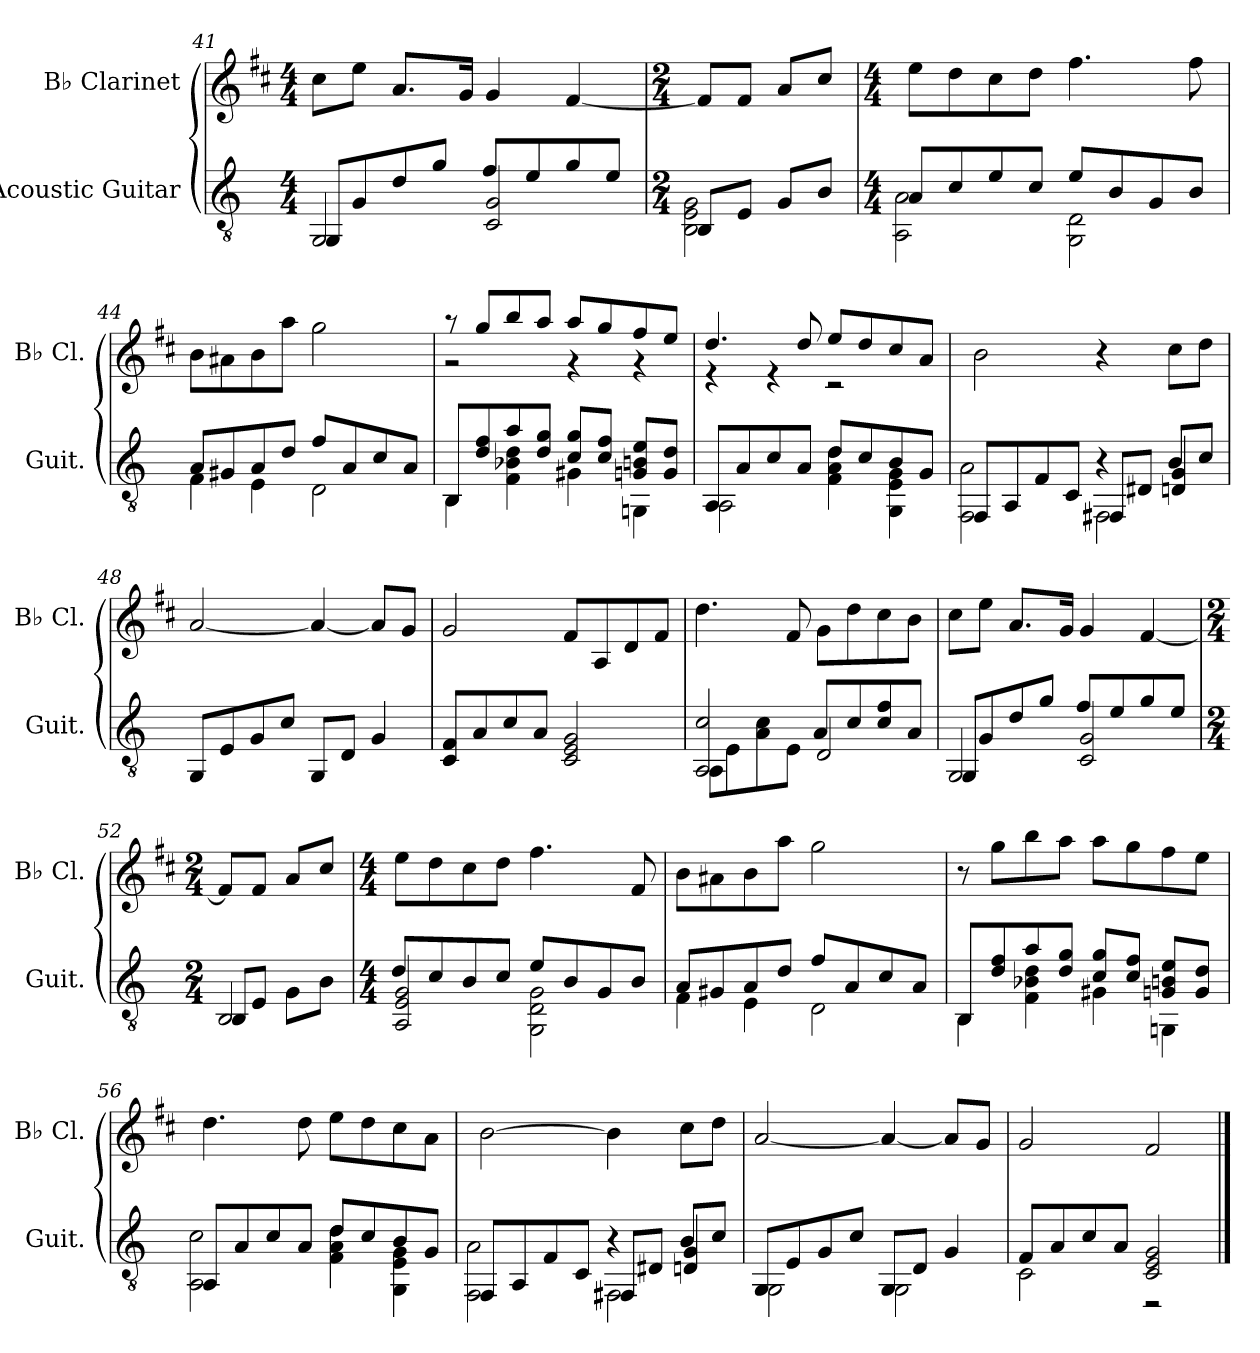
**kern	**kern
*part2	*part1
*staff2	*staff1
*I"Acoustic Guitar	*I"B♭ Clarinet
*I'Guit.	*I'B♭ Cl.
*clefGv2	*clefG2
*	*ITrd1c2
*k[]	*k[]
*M4/4	*M4/4
=41	=41
*^	*
2GG/	8GG/L	8b\L
.	8G/	8dd\J
.	8d/	8.g/L
.	8g/J	.
.	.	16f/Jk
2C/ 2G/	8f/L	4f/
.	8e/	.
.	8g/	[4e/
.	8e/J	.
!!LO:PB:g=z
=42	=42	=42
*M2/4	*	*M2/4
8BB/L	2BB\ 2E\ 2G\	8e/L]
8E/J	.	8e/J
8G/L	.	8g/L
8B/J	.	8b/J
=43	=43	=43
*M4/4	*	*M4/4
8A/L	2AA\ 2A\	8dd\L
8c/	.	8cc\
8e/	.	8b\
8c/J	.	8cc\J
8e/L	2GG\ 2D\	4.ee\
8B/	.	.
8G/	.	.
8B/J	.	8ee\
=44	=44	=44
8A/L	4F\	8a\L
8G#X/	.	8g#X\
8A/	4E\	8a\
8d/J	.	8gg\J
8f/L	2D\	2ff\
8A/	.	.
8c/	.	.
8A/J	.	.
=45	=45	=45
*	*	*^
8BB/L	4BB\	8r	2r
8d/ 8f/	.	8ff/L	.
8a/	4F\ 4B-X\ 4d\	8aa/	.
8d/ 8g/J	.	8gg/J	.
8c/ 8g/L	4G#X\	8gg/L	4r
8c/ 8f/J	.	8ff/	.
4GGn\	8Gn/ 8Bn/ 8e/L	8ee/	4r
.	8G/ 8d/J	8dd/J	.
!!LO:LB:g=z	!!
=46	=46	=46	=46
8AA/L	2AA\	4.cc/	4r
8A/	.	.	.
8c/	.	.	4r
8A/J	.	8cc/	.
8d/L	4F\ 4A\ 4d\	8dd/L	2r
8c/	.	8cc/	.
8B/	4GG\ 4E\ 4G\	8b/	.
8G/J	.	8g/J	.
*	*	*v	*v
=47	=47	=47
*	*^	*
8FF/L	2FF\ 2A\	2ryy	2a\
8AA/	.	.	.
8F/	.	.	.
8C/J	.	.	.
4r	2FF#X\	8FF#/L	4r
.	.	8D#X/J	.
8B/L	.	4Dn/ 4G/	8b\L
8c/J	.	.	8cc\J
*v	*v	*v	*
=48	=48
8GG/L	[2g/
8E/	.
8G/	.
8c/J	.
8GG/L	4g/_
8D/J	.
4G/	8g/L]
.	8f/J
=49	=49
8C/ 8F/L	2f/
8A/	.
8c/	.
8A/J	.
2C/ 2E/ 2G/	8e/L
.	8G/
.	8c/
.	8e/J
!!LO:LB:g=z
=50	=50
*^	*
2AA/ 2c/	8AA\L	4.cc\
.	8E\	.
.	8A\ 8c\	.
.	8E\J	8e/
2D/	8A/L	8f\L
.	8c/	8cc\
.	8c/ 8f/	8b\
.	8A/J	8a\J
=51	=51	=51
2GG/	8GG/L	8b\L
.	8G/	8dd\J
.	8d/	8.g/L
.	8g/J	.
.	.	16f/Jk
2C/ 2G/	8f/L	4f/
.	8e/	.
.	8g/	[4e/
.	8e/J	.
=52	=52	=52
*M2/4	*	*M2/4
2BB/	8BB/L	8e/L]
.	8E/J	8e/J
.	8G\L	8g/L
.	8B\J	8b/J
=53	=53	=53
*M4/4	*	*M4/4
2AA/ 2E/ 2G/	8d/L	8dd\L
.	8c/	8cc\
.	8B/	8b\
.	8c/J	8cc\J
8e/L	2GG\ 2D\ 2G\	4.ee\
8B/	.	.
8G/	.	.
8B/J	.	8e/
!!LO:LB:g=z
=54	=54	=54
8A/L	4F\	8a\L
8G#X/	.	8g#X\
8A/	4E\	8a\
8d/J	.	8gg\J
8f/L	2D\	2ff\
8A/	.	.
8c/	.	.
8A/J	.	.
=55	=55	=55
8BB/L	4BB\	8r
8d/ 8f/	.	8ff\L
8a/	4F\ 4B-X\ 4d\	8aa\
8d/ 8g/J	.	8gg\J
8c/ 8g/L	4G#X\	8gg\L
8c/ 8f/J	.	8ff\
4GGn\	8Gn/ 8Bn/ 8e/L	8ee\
.	8G/ 8d/J	8dd\J
=56	=56	=56
8AA/L	2AA\ 2c\	4.cc\
8A/	.	.
8c/	.	.
8A/J	.	8cc\
8d/L	4F\ 4A\ 4d\	8dd\L
8c/	.	8cc\
8B/	4GG\ 4E\ 4G\	8b\
8G/J	.	8g\J
!!LO:LB:g=z
=57	=57	=57
*	*^	*
8FF/L	2FF\ 2A\	2ryy	[2a\
8AA/	.	.	.
8F/	.	.	.
8C/J	.	.	.
4r	2FF#X\	8FF#/L	4a\]
.	.	8D#X/J	.
8B/L	.	4Dn/ 4G/	8b\L
8c/J	.	.	8cc\J
*	*v	*v	*
=58	=58	=58
8GG/L	2GG\	[2g/
8E/	.	.
8G/	.	.
8c/J	.	.
8GG/L	2GG\	4g/_
8D/J	.	.
4G/	.	8g/L]
.	.	8f/J
=59	=59	=59
8F/L	2C\	2f/
8A/	.	.
8c/	.	.
8A/J	.	.
2C/ 2E/ 2G/	2r	2e/
*v	*v	*
==	==
*-	*-
